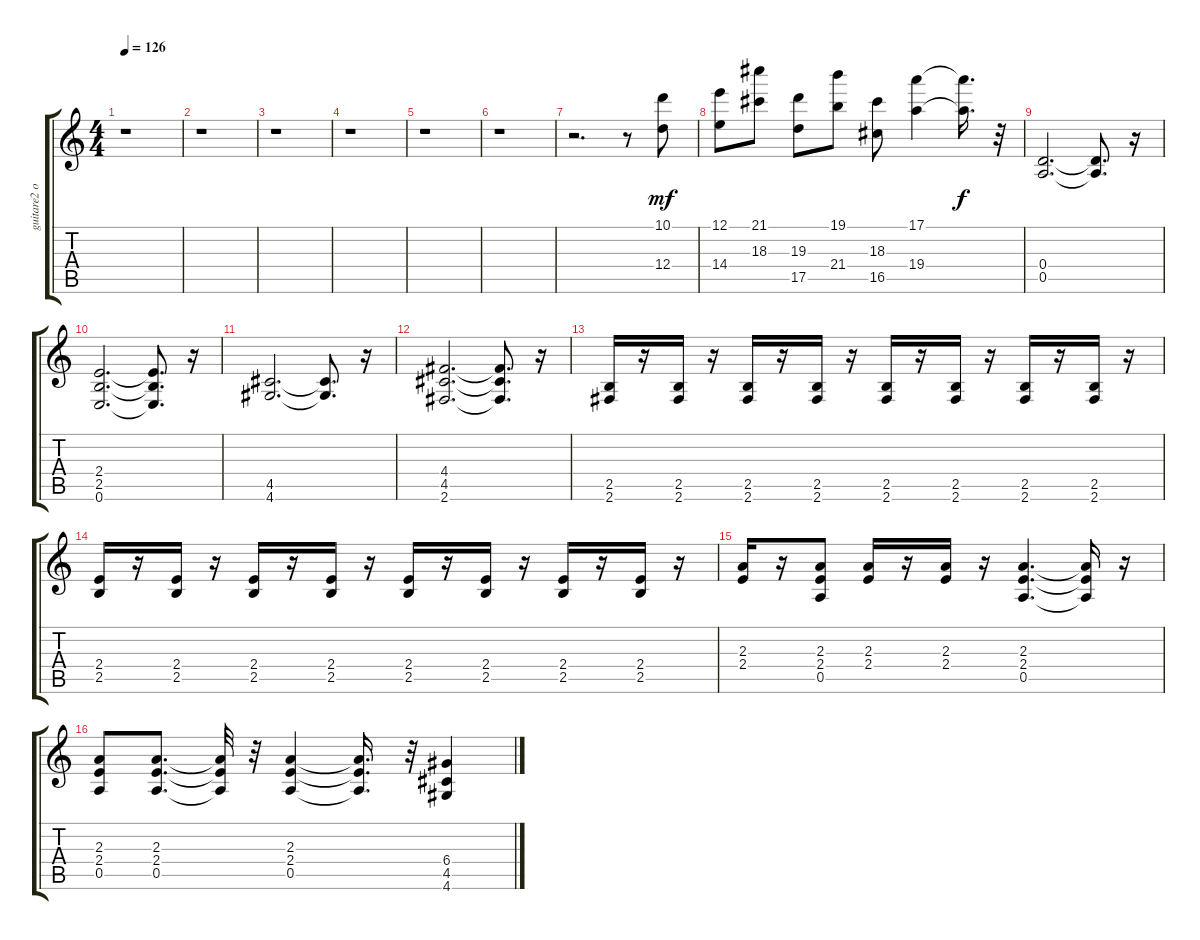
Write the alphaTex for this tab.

\track ("guitare2 overdrive" "guitare2 o") {instrument overdrivenguitar}
\staff {score tabs}
\tuning (E4 B3 G3 D3 A2 E2) {hide}
\ts (4 4)
\tempo 126
\clef g2
\ks c
r.1{dy f} |
r.1 |
r.1 |
r.1 |
r.1 |
r.1 |
r.2{d} r.8 (10.1 12.4).8{dy mf} |
(12.1 14.4).8 (21.1 18.3).8 (19.3 17.5).8 (19.1 21.4).8 (18.3 16.5).8 (17.1 19.4).4 (17.1{t} 19.4{t}).16{d dy f} r.32 |
(0.4 0.5).2{d} (0.4{t} 0.5{t}).8{d} r.16 |
(2.4 2.5 0.6).2{d} (2.4{t} 2.5{t} 0.6{t}).8{d} r.16 |
(4.5 4.6).2{d} (4.5{t} 4.6{t}).8{d} r.16 |
(4.4 4.5 2.6).2{d} (4.4{t} 4.5{t} 2.6{t}).8{d} r.16 |
(2.5 2.6).16 r.16 (2.5 2.6).16 r.16 (2.5 2.6).16 r.16 (2.5 2.6).16 r.16 (2.5 2.6).16 r.16 (2.5 2.6).16 r.16 (2.5 2.6).16 r.16 (2.5 2.6).16 r.16 |
(2.4 2.5).16 r.16 (2.4 2.5).16 r.16 (2.4 2.5).16 r.16 (2.4 2.5).16 r.16 (2.4 2.5).16 r.16 (2.4 2.5).16 r.16 (2.4 2.5).16 r.16 (2.4 2.5).16 r.16 |
(2.3 2.4).16 r.16 (2.3 2.4 0.5).8 (2.3 2.4).16 r.16 (2.3 2.4).16 r.16 (2.3 2.4 0.5).4{d} (2.3{t} 2.4{t} 0.5{t}).16 r.16 |
(2.3 2.4 0.5).8 (2.3 2.4 0.5).8{d} (2.3{t} 2.4{t} 0.5{t}).32 r.32 (2.3 2.4 0.5).4 (2.3{t} 2.4{t} 0.5{t}).16{d} r.32 (6.4 4.5 4.6).4
